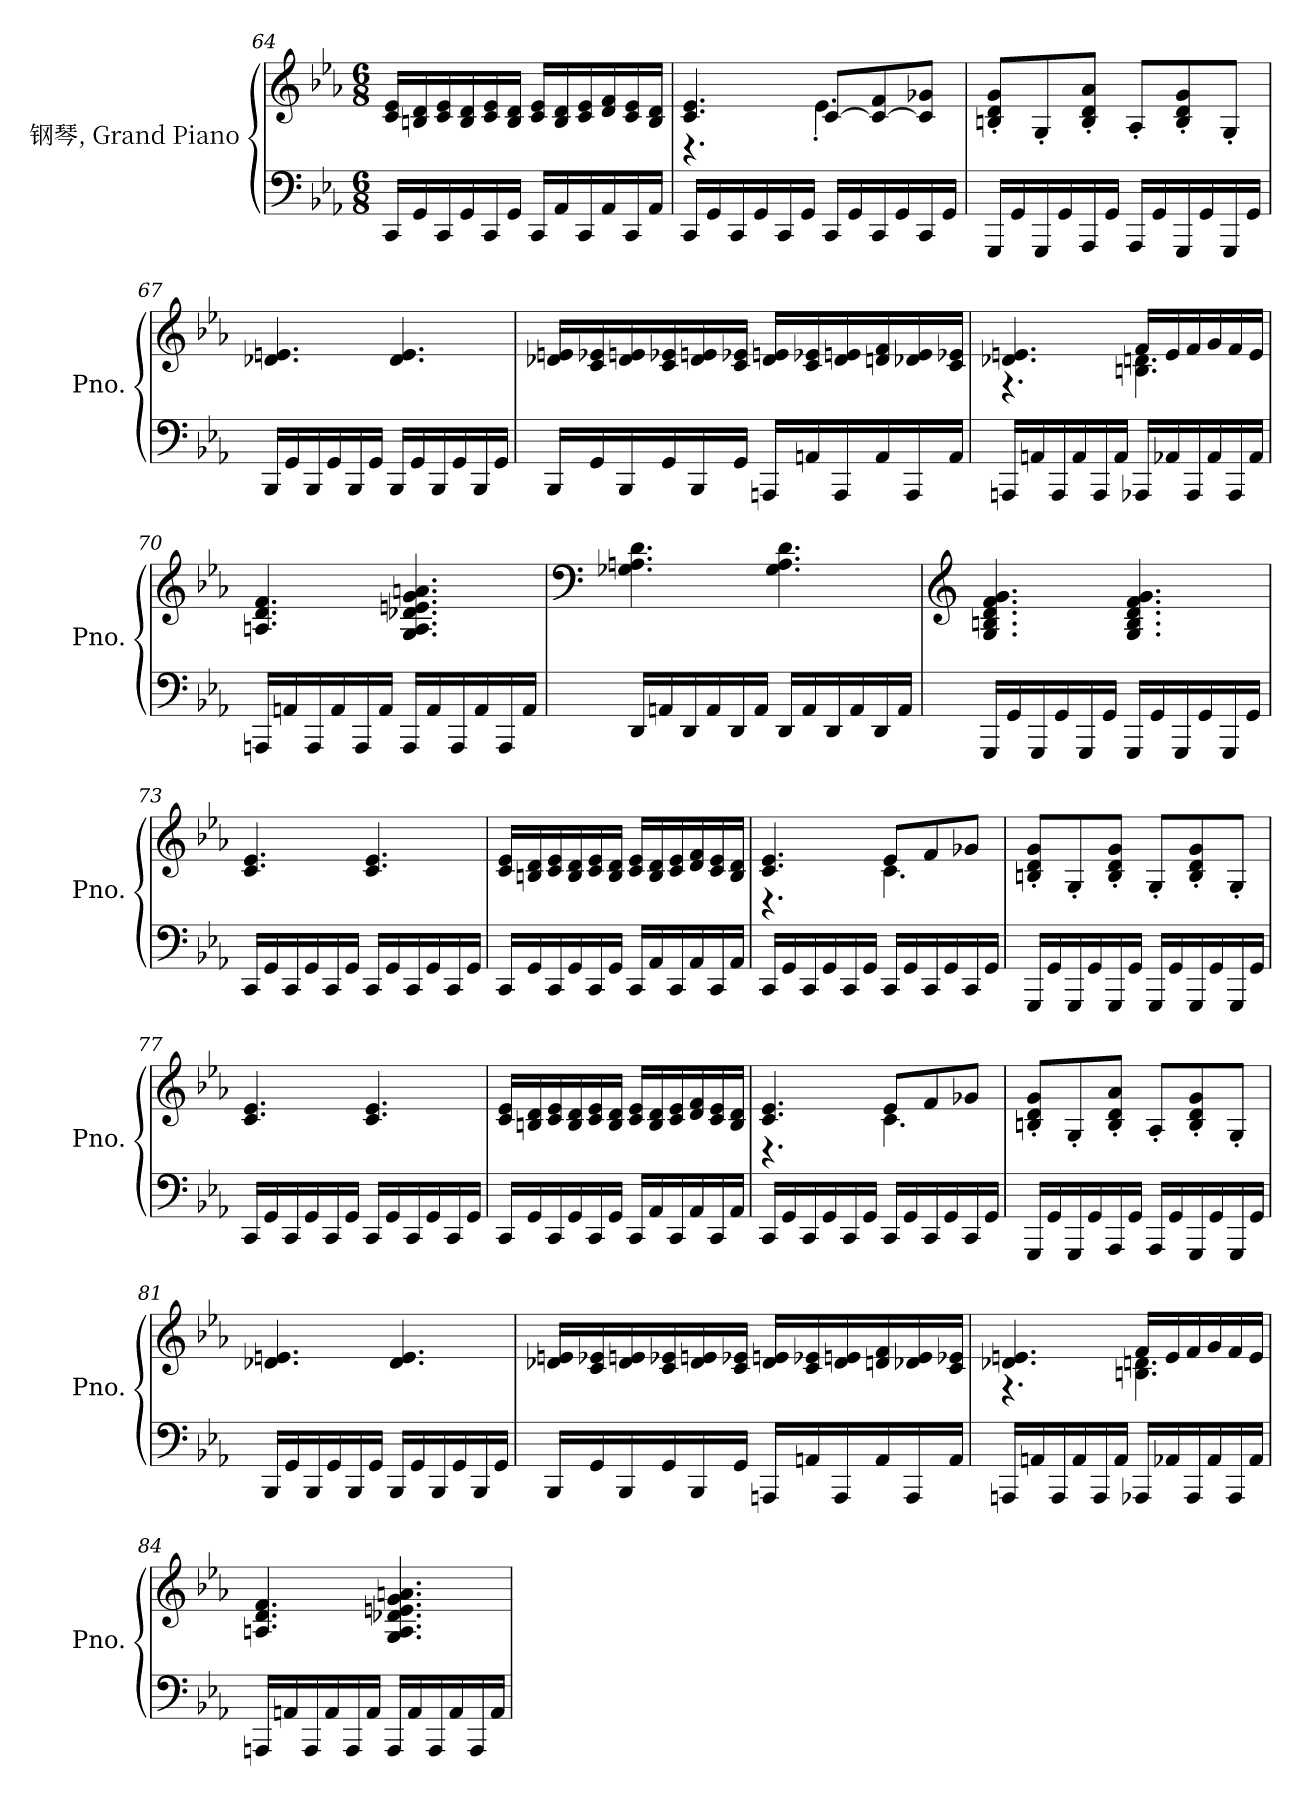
**kern	**kern
*part1	*part1
*staff2	*staff1
*I"钢琴, Grand Piano	*
*I'Pno.	*
*clefF4	*clefG2
*k[b-e-a-]	*k[b-e-a-]
*M6/8	*M6/8
*MM110	*MM110
=64	=64
16CC/LL	16c/ 16e-/LL
*	*MM130
16GG/	16Bn/ 16d/
16CC/	16c/ 16e-/
16GG/	16B/ 16d/
16CC/	16c/ 16e-/
16GG/JJ	16B/ 16d/JJ
16CC/LL	16c/ 16e-/LL
16AA-/	16B/ 16d/
16CC/	16c/ 16e-/
16AA-/	16d/ 16f/
16CC/	16c/ 16e-/
16AA-/JJ	16B/ 16d/JJ
!!LO:LB:g=z
=65	=65
*	*^
16CC/LL	4.c/ 4.e-/	4.r
16GG/	.	.
16CC/	.	.
16GG/	.	.
16CC/	.	.
16GG/JJ	.	.
16CC/LL	[8c/L	4.e-'\
16GG/	.	.
16CC/	8c/_ 8f/	.
16GG/	.	.
16CC/	8c/] 8g-X/J	.
16GG/JJ	.	.
*	*v	*v
=66	=66
*	*MM110
16GGG/LL	8Bn/' 8d/' 8g/'L
16GG/	.
*	*MM130
16GGG/	8G'/
16GG/	.
16AAA-/	8B/' 8d/' 8a-/'J
16GG/JJ	.
16AAA-/LL	8A-'/L
16GG/	.
16GGG/	8B/' 8d/' 8g/'
16GG/	.
16GGG/	8G'/J
16GG/JJ	.
=67	=67
*	*MM120
16BBB-/LL	4.d-X/ 4.en/
16GG/	.
16BBB-/	.
16GG/	.
16BBB-/	.
16GG/JJ	.
16BBB-/LL	4.d-/ 4.e/
16GG/	.
16BBB-/	.
16GG/	.
16BBB-/	.
16GG/JJ	.
!!LO:LB:g=z
=68	=68
*	*MM110
16BBB-/LL	16d-X/ 16en/LL
*	*MM130
16GG/	16c/ 16e-X/
16BBB-/	16d-/ 16en/
16GG/	16c/ 16e-X/
16BBB-/	16d-/ 16en/
16GG/JJ	16c/ 16e-X/JJ
16AAAn/LL	16d-/ 16en/LL
16AAn/	16c/ 16e-X/
16AAA/	16d-/ 16en/
16AA/	16dn/ 16f/
16AAA/	16d-X/ 16e/
16AA/JJ	16c/ 16e-X/JJ
=69	=69
*	*^
16AAAn/LL	4.d-X/ 4.en/	4.r
16AAn/	.	.
16AAA/	.	.
16AA/	.	.
16AAA/	.	.
16AA/JJ	.	.
*	*MM110	*
16AAA-X/LL	16f/LL	4.Bn\ 4.dn\
*	*MM130	*
16AA-X/	16e/	.
16AAA-/	16f/	.
16AA-/	16g/	.
16AAA-/	16f/	.
16AA-/JJ	16e/JJ	.
*	*v	*v
!!LO:LB:g=z
=70	=70
16AAAn/LL	4.An/ 4.d/ 4.f/
16AAn/	.
16AAA/	.
16AA/	.
16AAA/	.
16AA/JJ	.
*	*MM100
16AAA/LL	4.G/ 4.A/ 4.d-X/ 4.en/ 4.g/ 4.an/
16AA/	.
16AAA/	.
16AA/	.
16AAA/	.
16AA/JJ	.
=71	=71
*	*clefF4
16DD/LL	4.G-X\ 4.An\ 4.d\
16AAn/	.
16DD/	.
16AA/	.
16DD/	.
16AA/JJ	.
*	*MM120
16DD/LL	4.G-\ 4.A\ 4.d\
16AA/	.
16DD/	.
16AA/	.
16DD/	.
16AA/JJ	.
=72	=72
*	*clefG2
*	*MM96
16GGG/LL	4.G/ 4.Bn/ 4.d/ 4.f/ 4.g/
16GG/	.
16GGG/	.
16GG/	.
16GGG/	.
16GG/JJ	.
16GGG/LL	4.G/ 4.B/ 4.d/ 4.f/ 4.g/
16GG/	.
16GGG/	.
16GG/	.
16GGG/	.
16GG/JJ	.
!!LO:PB:g=z
=73	=73
*	*MM120
16CC/LL	4.c/ 4.e-/
16GG/	.
16CC/	.
16GG/	.
16CC/	.
16GG/JJ	.
16CC/LL	4.c/ 4.e-/
16GG/	.
16CC/	.
16GG/	.
16CC/	.
16GG/JJ	.
=74	=74
*	*MM110
16CC/LL	16c/ 16e-/LL
*	*MM130
16GG/	16Bn/ 16d/
16CC/	16c/ 16e-/
16GG/	16B/ 16d/
16CC/	16c/ 16e-/
16GG/JJ	16B/ 16d/JJ
16CC/LL	16c/ 16e-/LL
16AA-/	16B/ 16d/
16CC/	16c/ 16e-/
16AA-/	16d/ 16f/
16CC/	16c/ 16e-/
16AA-/JJ	16B/ 16d/JJ
=75	=75
*	*^
16CC/LL	4.c/ 4.e-/	4.r
16GG/	.	.
16CC/	.	.
16GG/	.	.
16CC/	.	.
16GG/JJ	.	.
16CC/LL	8e-/L	4.c\
16GG/	.	.
16CC/	8f/	.
16GG/	.	.
16CC/	8g-X/J	.
16GG/JJ	.	.
*	*v	*v
!!LO:LB:g=z
=76	=76
*	*MM110
16GGG/LL	8Bn/' 8d/' 8g/'L
16GG/	.
*	*MM130
16GGG/	8G'/
16GG/	.
16GGG/	8B/' 8d/' 8g/'J
16GG/JJ	.
16GGG/LL	8G'/L
16GG/	.
16GGG/	8B/' 8d/' 8g/'
16GG/	.
16GGG/	8G'/J
16GG/JJ	.
=77	=77
*	*MM120
16CC/LL	4.c/ 4.e-/
16GG/	.
16CC/	.
16GG/	.
16CC/	.
16GG/JJ	.
16CC/LL	4.c/ 4.e-/
16GG/	.
16CC/	.
16GG/	.
16CC/	.
16GG/JJ	.
=78	=78
*	*MM110
16CC/LL	16c/ 16e-/LL
*	*MM130
16GG/	16Bn/ 16d/
16CC/	16c/ 16e-/
16GG/	16B/ 16d/
16CC/	16c/ 16e-/
16GG/JJ	16B/ 16d/JJ
16CC/LL	16c/ 16e-/LL
16AA-/	16B/ 16d/
16CC/	16c/ 16e-/
16AA-/	16d/ 16f/
16CC/	16c/ 16e-/
16AA-/JJ	16B/ 16d/JJ
!!LO:LB:g=z
=79	=79
*	*^
16CC/LL	4.c/ 4.e-/	4.r
16GG/	.	.
16CC/	.	.
16GG/	.	.
16CC/	.	.
16GG/JJ	.	.
16CC/LL	8e-/L	4.c\
16GG/	.	.
16CC/	8f/	.
16GG/	.	.
16CC/	8g-X/J	.
16GG/JJ	.	.
*	*v	*v
=80	=80
*	*MM110
16GGG/LL	8Bn/' 8d/' 8g/'L
16GG/	.
*	*MM130
16GGG/	8G'/
16GG/	.
16AAA-/	8B/' 8d/' 8a-/'J
16GG/JJ	.
16AAA-/LL	8A-'/L
16GG/	.
16GGG/	8B/' 8d/' 8g/'
16GG/	.
16GGG/	8G'/J
16GG/JJ	.
=81	=81
*	*MM120
16BBB-/LL	4.d-X/ 4.en/
16GG/	.
16BBB-/	.
16GG/	.
16BBB-/	.
16GG/JJ	.
16BBB-/LL	4.d-/ 4.e/
16GG/	.
16BBB-/	.
16GG/	.
16BBB-/	.
16GG/JJ	.
!!LO:LB:g=z
=82	=82
*	*MM110
16BBB-/LL	16d-X/ 16en/LL
*	*MM130
16GG/	16c/ 16e-X/
16BBB-/	16d-/ 16en/
16GG/	16c/ 16e-X/
16BBB-/	16d-/ 16en/
16GG/JJ	16c/ 16e-X/JJ
16AAAn/LL	16d-/ 16en/LL
16AAn/	16c/ 16e-X/
16AAA/	16d-/ 16en/
16AA/	16dn/ 16f/
16AAA/	16d-X/ 16e/
16AA/JJ	16c/ 16e-X/JJ
=83	=83
*	*^
16AAAn/LL	4.d-X/ 4.en/	4.r
16AAn/	.	.
16AAA/	.	.
16AA/	.	.
16AAA/	.	.
16AA/JJ	.	.
*	*MM110	*
16AAA-X/LL	16f/LL	4.Bn\ 4.dn\
*	*MM130	*
16AA-X/	16e/	.
16AAA-/	16f/	.
16AA-/	16g/	.
16AAA-/	16f/	.
16AA-/JJ	16e/JJ	.
*	*v	*v
!!LO:LB:g=z
=84	=84
16AAAn/LL	4.An/ 4.d/ 4.f/
16AAn/	.
16AAA/	.
16AA/	.
16AAA/	.
16AA/JJ	.
*	*MM100
16AAA/LL	4.G/ 4.A/ 4.d-X/ 4.en/ 4.g/ 4.an/
16AA/	.
16AAA/	.
16AA/	.
16AAA/	.
16AA/JJ	.
=	=
*-	*-
